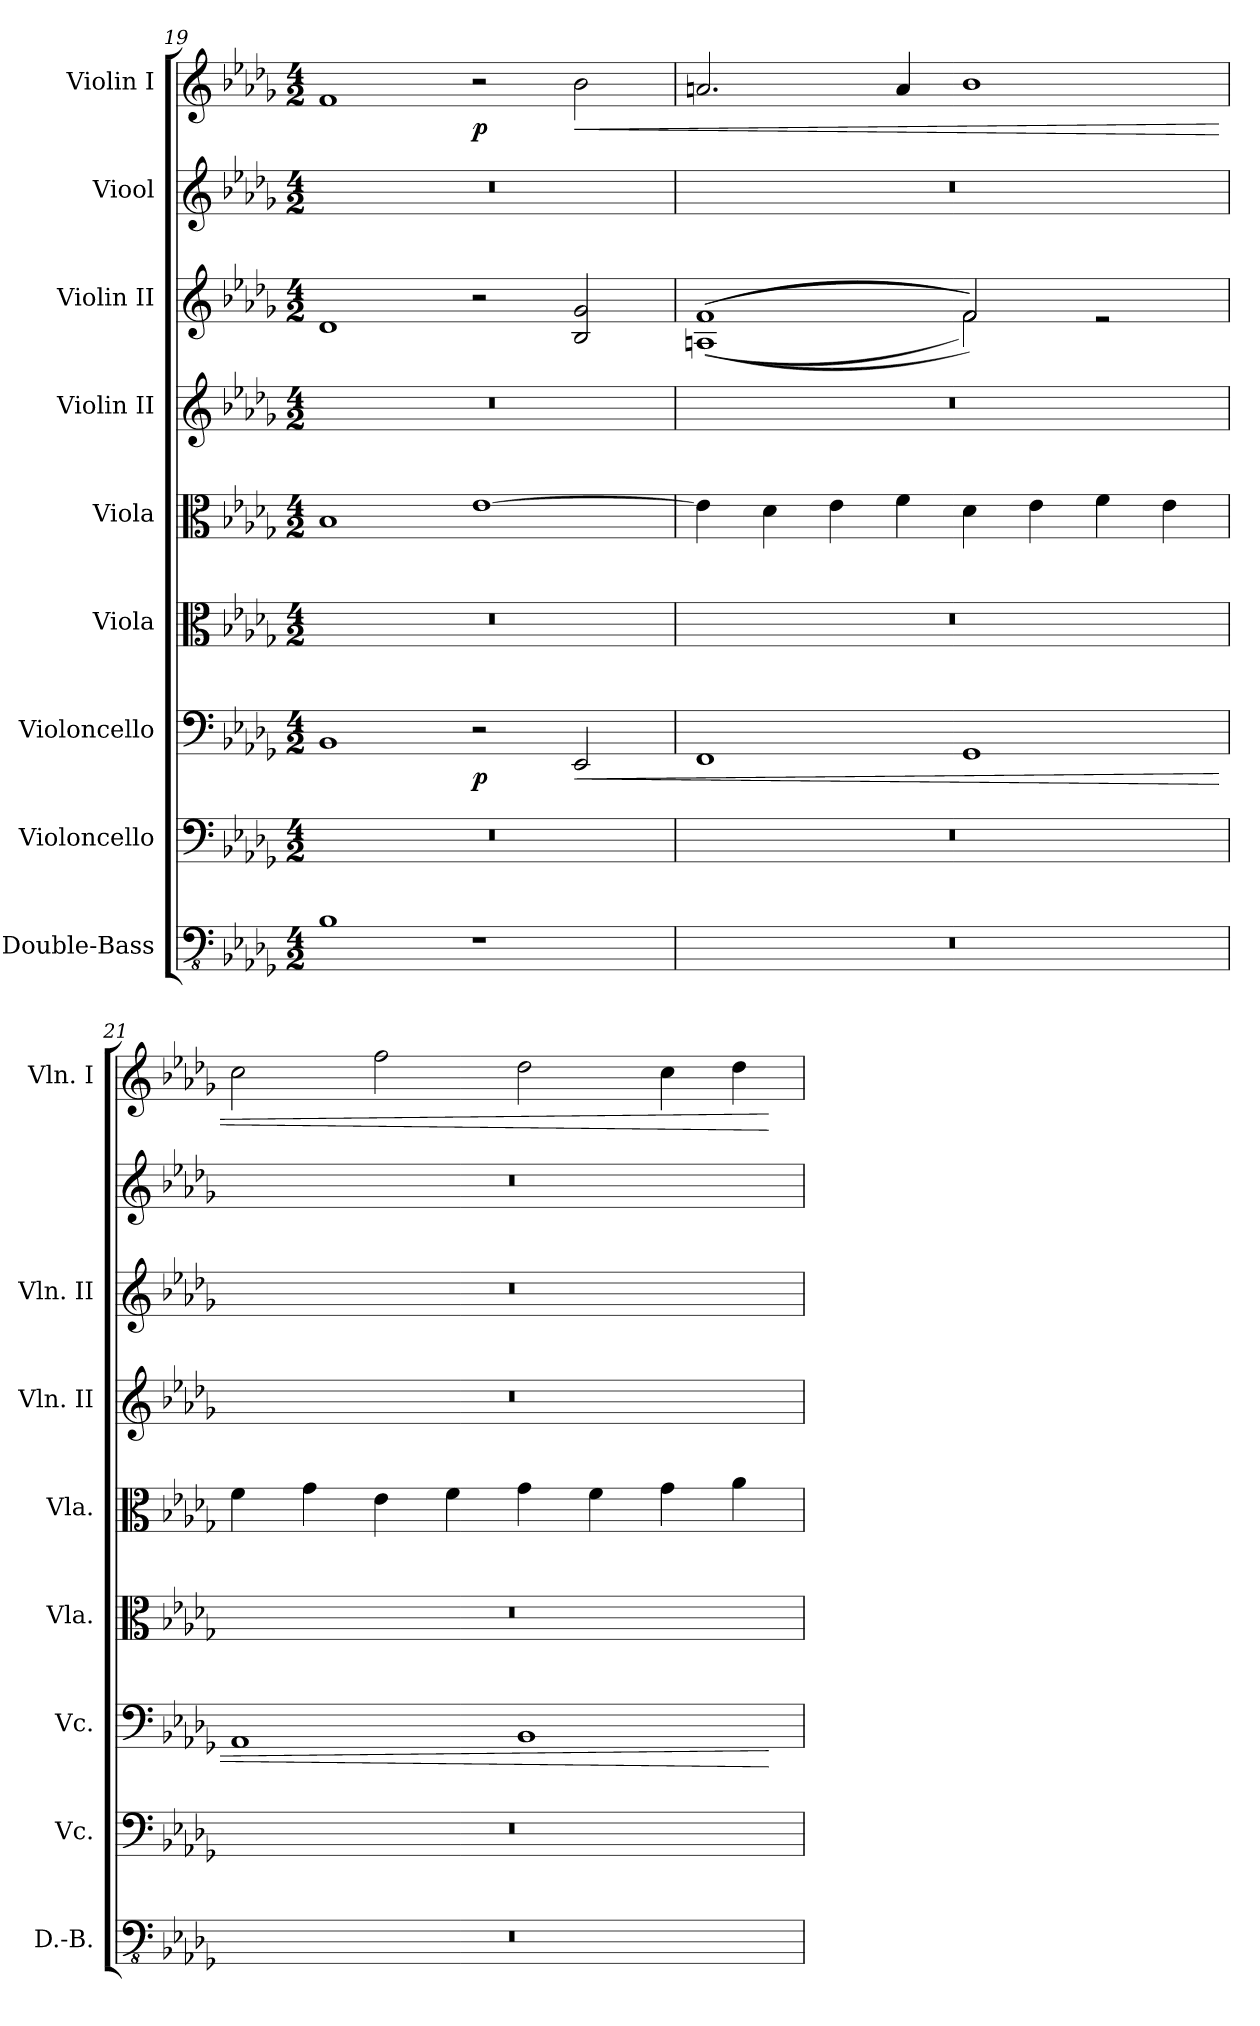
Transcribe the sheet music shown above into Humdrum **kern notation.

**kern	**kern	**kern	**dynam	**kern	**kern	**kern	**kern	**kern	**kern	**dynam
*part9	*part8	*part7	*part7	*part6	*part5	*part4	*part3	*part2	*part1	*part1
*staff9	*staff8	*staff7	*staff7	*staff6	*staff5	*staff4	*staff3	*staff2	*staff1	*staff1
*I"Double-Bass	*I"Violoncello	*I"Violoncello	*	*I"Viola	*I"Viola	*I"Violin II	*I"Violin II	*I"Viool	*I"Violin I	*
*I'D.-B.	*I'Vc.	*I'Vc.	*	*I'Vla.	*I'Vla.	*I'Vln. II	*I'Vln. II	*	*I'Vln. I	*
*clefFv4	*clefF4	*clefF4	*	*clefC3	*clefC3	*clefG2	*clefG2	*clefG2	*clefG2	*
*ITrd7c12	*	*	*	*	*	*	*	*	*	*
*k[b-e-a-d-g-]	*k[b-e-a-d-g-]	*k[b-e-a-d-g-]	*	*k[b-e-a-d-g-]	*k[b-e-a-d-g-]	*k[b-e-a-d-g-]	*k[b-e-a-d-g-]	*k[b-e-a-d-g-]	*k[b-e-a-d-g-]	*
*M4/2	*M4/2	*M4/2	*	*M4/2	*M4/2	*M4/2	*M4/2	*M4/2	*M4/2	*
=19	=19	=19	=19	=19	=19	=19	=19	=19	=19	=19
1BBB-	0r	1BB-	.	0r	1B-	0r	1d-	0r	1f	.
!	!	!	!LO:DY:b	!	!	!	!	!	!	!LO:DY:b
1r	.	2r	p	.	[1e-	.	2r	.	2r	p
!	!	!	!LO:HP:b	!	!	!	!	!	!	!LO:HP:b
.	.	2EE-/	<	.	.	.	2B-/ 2g-/	.	2b-\	<
=20	=20	=20	=20	=20	=20	=20	=20	=20	=20	=20
*	*	*	*	*	*	*	*^	*	*	*
0r	0r	1FF	.	0r	4e-\]	0r	(((1f	(1An	0r	2.an/	.
.	.	.	.	.	4d-\	.	.	.	.	.	.
.	.	.	.	.	4e-\	.	.	.	.	.	.
.	.	.	.	.	4f\	.	.	.	.	4a/	.
.	.	1GG-	.	.	4d-\	.	2f/)))	2f\)	.	1b-	.
.	.	.	.	.	4e-\	.	.	.	.	.	.
.	.	.	.	.	4f\	.	2re	2ryy	.	.	.
.	.	.	.	.	4e-\	.	.	.	.	.	.
*	*	*	*	*	*	*	*v	*v	*	*	*
!!LO:LB:g=z
=21	=21	=21	=21	=21	=21	=21	=21	=21	=21	=21
0r	0r	1AA-	.	0r	4f\	0r	0r	0r	2cc\	.
.	.	.	.	.	4g-\	.	.	.	.	.
.	.	.	.	.	4e-\	.	.	.	2ff\	.
.	.	.	.	.	4f\	.	.	.	.	.
.	.	1BB-	.	.	4g-\	.	.	.	2dd-\	.
.	.	.	.	.	4f\	.	.	.	.	.
.	.	.	.	.	4g-\	.	.	.	4cc\	.
.	.	.	.	.	4a-\	.	.	.	4dd-\	.
.	.	.	[	.	.	.	.	.	.	[
=	=	=	=	=	=	=	=	=	=	=
*-	*-	*-	*-	*-	*-	*-	*-	*-	*-	*-
